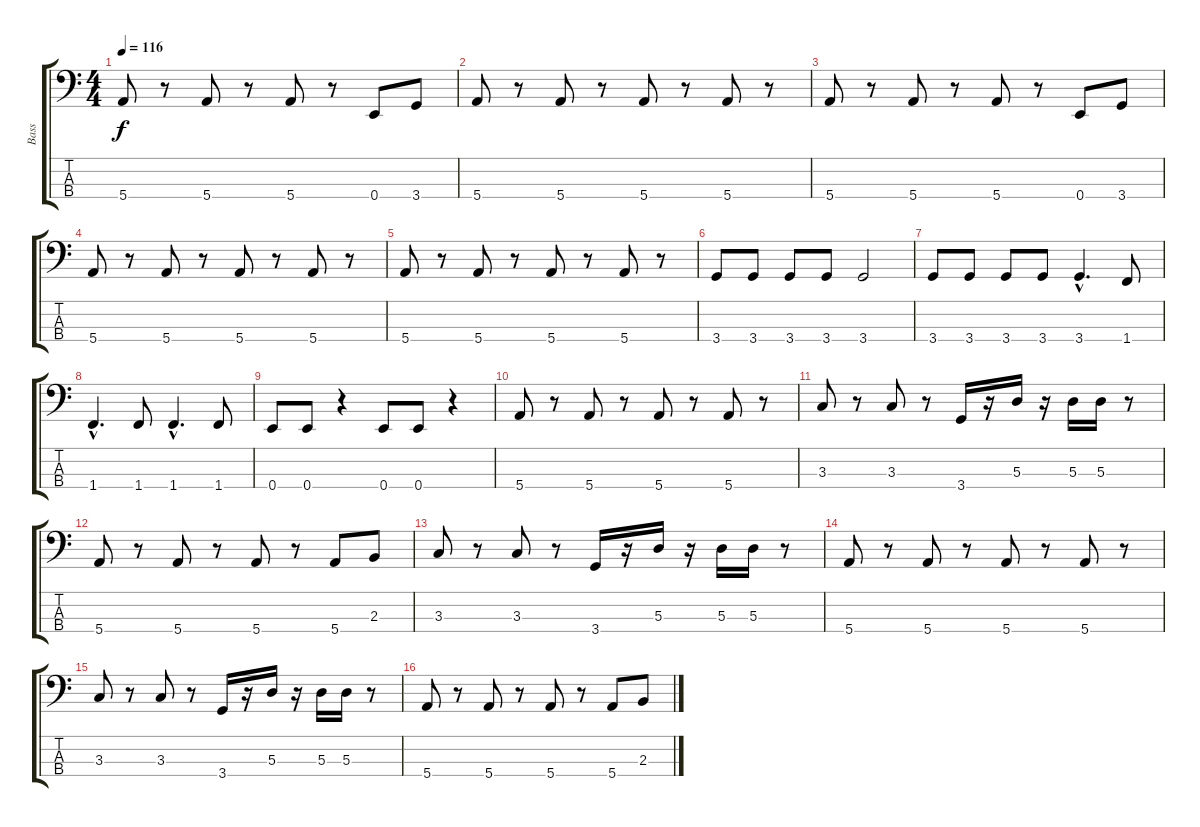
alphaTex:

\track ("Bass" "Bass") {instrument electricbassfinger}
\staff {score tabs}
\tuning (G2 D2 A1 E1) {hide}
\ts (4 4)
\tempo 116
\clef f4
\ks c
5.4.8{dy f} r.8 5.4.8 r.8 5.4.8 r.8 0.4.8 3.4.8 |
5.4.8 r.8 5.4.8 r.8 5.4.8 r.8 5.4.8 r.8 |
5.4.8 r.8 5.4.8 r.8 5.4.8 r.8 0.4.8 3.4.8 |
5.4.8 r.8 5.4.8 r.8 5.4.8 r.8 5.4.8 r.8 |
5.4.8 r.8 5.4.8 r.8 5.4.8 r.8 5.4.8 r.8 |
3.4.8 3.4.8 3.4.8 3.4.8 3.4.2 |
3.4.8 3.4.8 3.4.8 3.4.8 3.4{hac}.4{d} 1.4.8 |
1.4{hac}.4{d} 1.4.8 1.4{hac}.4{d} 1.4.8 |
0.4.8 0.4.8 r.4 0.4.8 0.4.8 r.4 |
5.4.8 r.8 5.4.8 r.8 5.4.8 r.8 5.4.8 r.8 |
3.3.8 r.8 3.3.8 r.8 3.4.16 r.16 5.3.16 r.16 5.3.16 5.3.16 r.8 |
5.4.8 r.8 5.4.8 r.8 5.4.8 r.8 5.4.8 2.3.8 |
3.3.8 r.8 3.3.8 r.8 3.4.16 r.16 5.3.16 r.16 5.3.16 5.3.16 r.8 |
5.4.8 r.8 5.4.8 r.8 5.4.8 r.8 5.4.8 r.8 |
3.3.8 r.8 3.3.8 r.8 3.4.16 r.16 5.3.16 r.16 5.3.16 5.3.16 r.8 |
5.4.8 r.8 5.4.8 r.8 5.4.8 r.8 5.4.8 2.3.8
